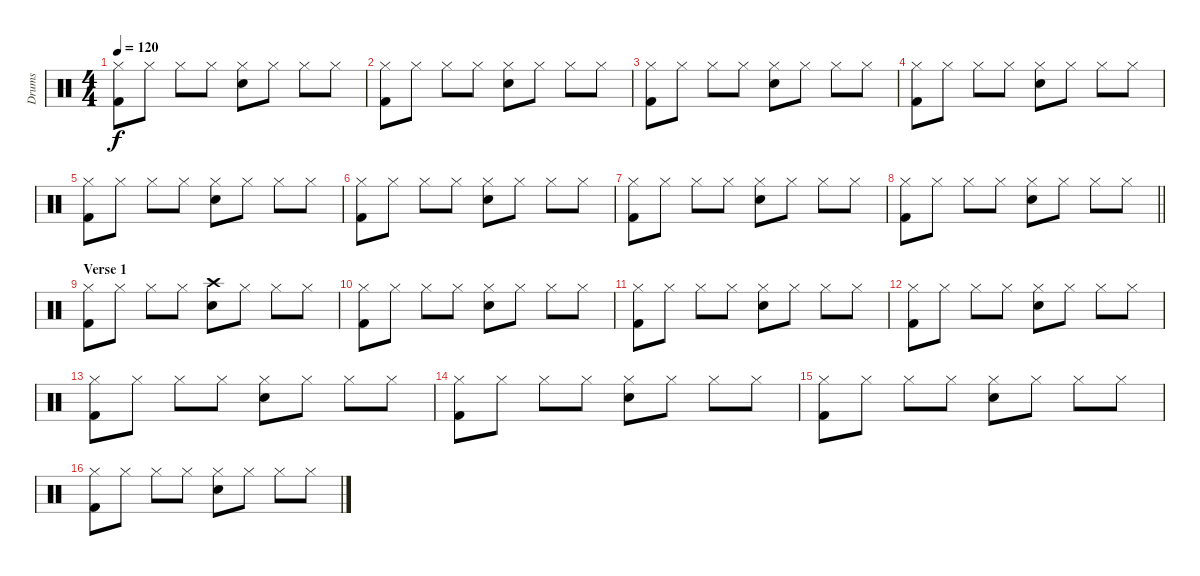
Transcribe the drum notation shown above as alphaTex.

\track ("Drums" "Drums") {instrument percussion}
\staff {score}
\articulation defaults
\ts (4 4)
\tempo 120
\clef neutral
\ks c
("Hi-Hat (closed)" "Kick (hit) 2").8{dy f} "Hi-Hat (closed)".8 "Hi-Hat (closed)".8 "Hi-Hat (closed)".8 ("Hi-Hat (closed)" "Electric Snare (hit)").8 "Hi-Hat (closed)".8 "Hi-Hat (closed)".8 "Hi-Hat (closed)".8 |
("Hi-Hat (closed)" "Kick (hit) 2").8 "Hi-Hat (closed)".8 "Hi-Hat (closed)".8 "Hi-Hat (closed)".8 ("Hi-Hat (closed)" "Electric Snare (hit)").8 "Hi-Hat (closed)".8 "Hi-Hat (closed)".8 "Hi-Hat (closed)".8 |
("Hi-Hat (closed)" "Kick (hit) 2").8 "Hi-Hat (closed)".8 "Hi-Hat (closed)".8 "Hi-Hat (closed)".8 ("Hi-Hat (closed)" "Electric Snare (hit)").8 "Hi-Hat (closed)".8 "Hi-Hat (closed)".8 "Hi-Hat (closed)".8 |
("Hi-Hat (closed)" "Kick (hit) 2").8 "Hi-Hat (closed)".8 "Hi-Hat (closed)".8 "Hi-Hat (closed)".8 ("Hi-Hat (closed)" "Electric Snare (hit)").8 "Hi-Hat (closed)".8 "Hi-Hat (closed)".8 "Hi-Hat (closed)".8 |
("Hi-Hat (closed)" "Kick (hit) 2").8 "Hi-Hat (closed)".8 "Hi-Hat (closed)".8 "Hi-Hat (closed)".8 ("Hi-Hat (closed)" "Electric Snare (hit)").8 "Hi-Hat (closed)".8 "Hi-Hat (closed)".8 "Hi-Hat (closed)".8 |
("Hi-Hat (closed)" "Kick (hit) 2").8 "Hi-Hat (closed)".8 "Hi-Hat (closed)".8 "Hi-Hat (closed)".8 ("Hi-Hat (closed)" "Electric Snare (hit)").8 "Hi-Hat (closed)".8 "Hi-Hat (closed)".8 "Hi-Hat (closed)".8 |
("Hi-Hat (closed)" "Kick (hit) 2").8 "Hi-Hat (closed)".8 "Hi-Hat (closed)".8 "Hi-Hat (closed)".8 ("Hi-Hat (closed)" "Electric Snare (hit)").8 "Hi-Hat (closed)".8 "Hi-Hat (closed)".8 "Hi-Hat (closed)".8 |
\barLineRight lightlight
("Hi-Hat (closed)" "Kick (hit) 2").8 "Hi-Hat (closed)".8 "Hi-Hat (closed)".8 "Hi-Hat (closed)".8 ("Hi-Hat (closed)" "Electric Snare (hit)").8 "Hi-Hat (closed)".8 "Hi-Hat (closed)".8 "Hi-Hat (closed)".8 |
\section ("" "Verse 1")
("Hi-Hat (closed)" "Kick (hit) 2").8 "Hi-Hat (closed)".8 "Hi-Hat (closed)".8 "Hi-Hat (closed)".8 ("Crash high (hit)" "Electric Snare (hit)").8 "Hi-Hat (closed)".8 "Hi-Hat (closed)".8 "Hi-Hat (closed)".8 |
("Hi-Hat (closed)" "Kick (hit) 2").8 "Hi-Hat (closed)".8 "Hi-Hat (closed)".8 "Hi-Hat (closed)".8 ("Hi-Hat (closed)" "Electric Snare (hit)").8 "Hi-Hat (closed)".8 "Hi-Hat (closed)".8 "Hi-Hat (closed)".8 |
("Hi-Hat (closed)" "Kick (hit) 2").8 "Hi-Hat (closed)".8 "Hi-Hat (closed)".8 "Hi-Hat (closed)".8 ("Hi-Hat (closed)" "Electric Snare (hit)").8 "Hi-Hat (closed)".8 "Hi-Hat (closed)".8 "Hi-Hat (closed)".8 |
("Hi-Hat (closed)" "Kick (hit) 2").8 "Hi-Hat (closed)".8 "Hi-Hat (closed)".8 "Hi-Hat (closed)".8 ("Hi-Hat (closed)" "Electric Snare (hit)").8 "Hi-Hat (closed)".8 "Hi-Hat (closed)".8 "Hi-Hat (closed)".8 |
("Hi-Hat (closed)" "Kick (hit) 2").8 "Hi-Hat (closed)".8 "Hi-Hat (closed)".8 "Hi-Hat (closed)".8 ("Hi-Hat (closed)" "Electric Snare (hit)").8 "Hi-Hat (closed)".8 "Hi-Hat (closed)".8 "Hi-Hat (closed)".8 |
("Hi-Hat (closed)" "Kick (hit) 2").8 "Hi-Hat (closed)".8 "Hi-Hat (closed)".8 "Hi-Hat (closed)".8 ("Hi-Hat (closed)" "Electric Snare (hit)").8 "Hi-Hat (closed)".8 "Hi-Hat (closed)".8 "Hi-Hat (closed)".8 |
("Hi-Hat (closed)" "Kick (hit) 2").8 "Hi-Hat (closed)".8 "Hi-Hat (closed)".8 "Hi-Hat (closed)".8 ("Hi-Hat (closed)" "Electric Snare (hit)").8 "Hi-Hat (closed)".8 "Hi-Hat (closed)".8 "Hi-Hat (closed)".8 |
("Hi-Hat (closed)" "Kick (hit) 2").8 "Hi-Hat (closed)".8 "Hi-Hat (closed)".8 "Hi-Hat (closed)".8 ("Hi-Hat (closed)" "Electric Snare (hit)").8 "Hi-Hat (closed)".8 "Hi-Hat (closed)".8 "Hi-Hat (closed)".8
